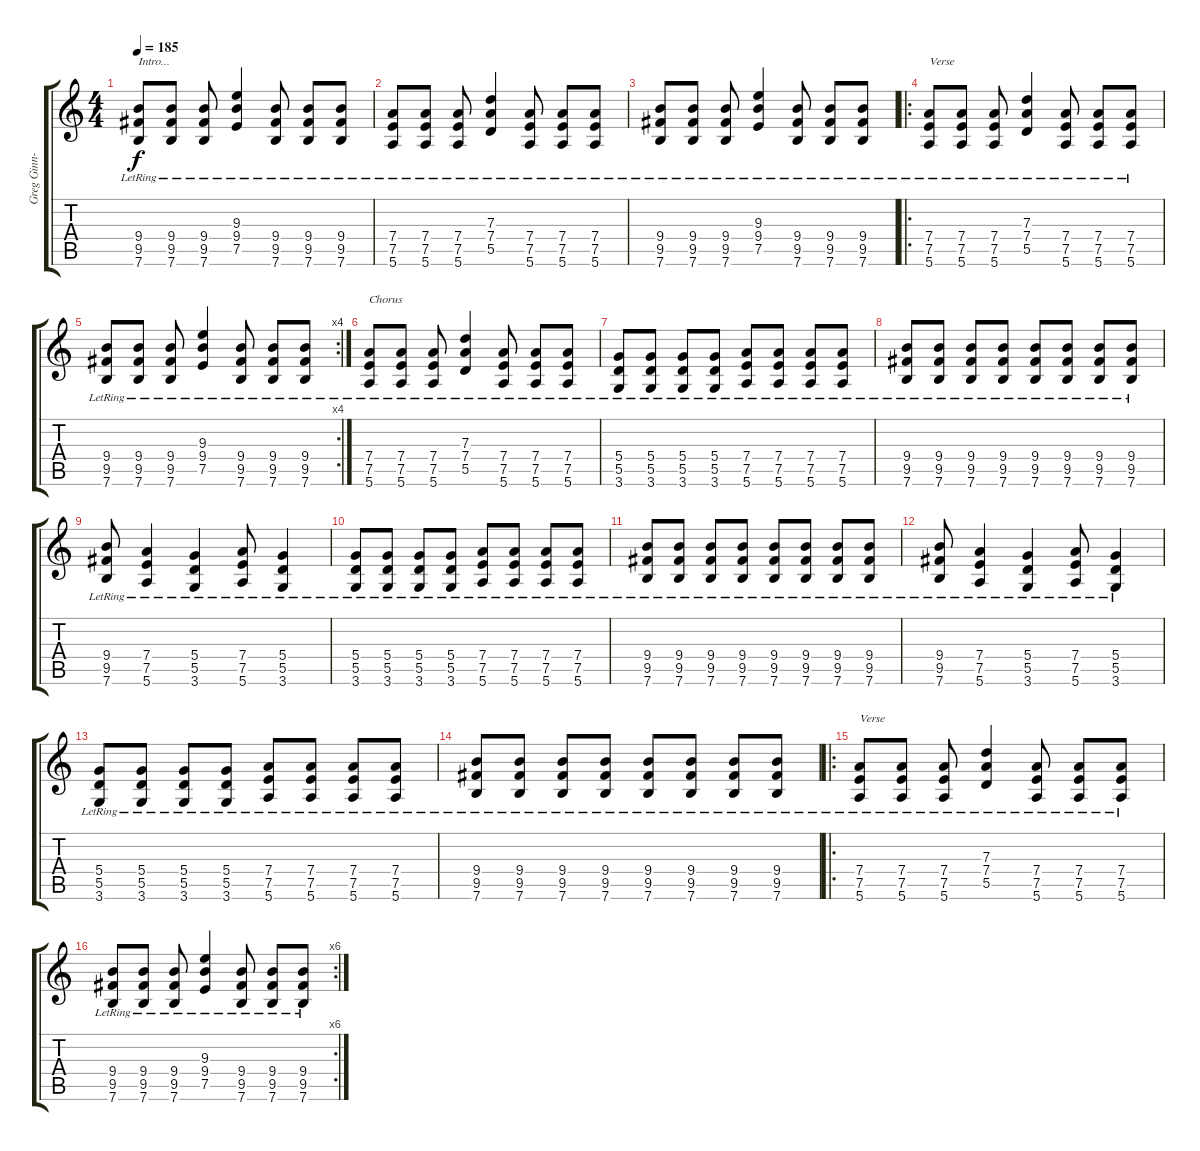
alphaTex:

\track ("Greg Ginn- Guitar" "Greg Ginn-") {instrument overdrivenguitar}
\staff {score tabs}
\tuning (E4 B3 G3 D3 A2 E2) {hide}
\ts (4 4)
\tempo 185
\clef g2
\ks c
(9.4{lr} 9.5{lr} 7.6{lr}).8{txt "Intro..." dy f instrument overdrivenguitar} (9.4{lr} 9.5{lr} 7.6{lr}).8 (9.4{lr} 9.5{lr} 7.6{lr}).8 (9.3 9.4{lr} 7.5{lr}).4 (9.4{lr} 9.5{lr} 7.6).8 (9.4{lr} 9.5{lr} 7.6{lr}).8 (9.4{lr} 9.5{lr} 7.6{lr}).8 |
(7.4{lr} 7.5{lr} 5.6{lr}).8 (7.4{lr} 7.5{lr} 5.6{lr}).8 (7.4{lr} 7.5{lr} 5.6{lr}).8 (7.3 7.4{lr} 5.5{lr}).4 (7.4{lr} 7.5{lr} 5.6).8 (7.4{lr} 7.5{lr} 5.6{lr}).8 (7.4{lr} 7.5{lr} 5.6{lr}).8 |
(9.4{lr} 9.5{lr} 7.6{lr}).8 (9.4{lr} 9.5{lr} 7.6{lr}).8 (9.4{lr} 9.5{lr} 7.6{lr}).8 (9.3 9.4{lr} 7.5{lr}).4 (9.4{lr} 9.5{lr} 7.6).8 (9.4{lr} 9.5{lr} 7.6{lr}).8 (9.4{lr} 9.5{lr} 7.6{lr}).8 |
\ro
(7.4{lr} 7.5{lr} 5.6{lr}).8{txt "Verse"} (7.4{lr} 7.5{lr} 5.6{lr}).8 (7.4{lr} 7.5{lr} 5.6{lr}).8 (7.3 7.4{lr} 5.5{lr}).4 (7.4{lr} 7.5{lr} 5.6).8 (7.4{lr} 7.5{lr} 5.6{lr}).8 (7.4{lr} 7.5{lr} 5.6{lr}).8 |
\rc 4
(9.4{lr} 9.5{lr} 7.6{lr}).8 (9.4{lr} 9.5{lr} 7.6{lr}).8 (9.4{lr} 9.5{lr} 7.6{lr}).8 (9.3 9.4{lr} 7.5{lr}).4 (9.4{lr} 9.5{lr} 7.6).8 (9.4{lr} 9.5{lr} 7.6{lr}).8 (9.4{lr} 9.5{lr} 7.6{lr}).8 |
(7.4{lr} 7.5{lr} 5.6{lr}).8{txt "Chorus"} (7.4{lr} 7.5{lr} 5.6{lr}).8 (7.4{lr} 7.5{lr} 5.6{lr}).8 (7.3 7.4{lr} 5.5{lr}).4 (7.4{lr} 7.5{lr} 5.6).8 (7.4{lr} 7.5{lr} 5.6{lr}).8 (7.4{lr} 7.5{lr} 5.6{lr}).8 |
(5.4{lr} 5.5{lr} 3.6{lr}).8 (5.4{lr} 5.5{lr} 3.6{lr}).8 (5.4{lr} 5.5{lr} 3.6{lr}).8 (5.4{lr} 5.5{lr} 3.6{lr}).8 (7.4{lr} 7.5{lr} 5.6{lr}).8 (7.4{lr} 7.5{lr} 5.6{lr}).8 (7.4{lr} 7.5{lr} 5.6{lr}).8 (7.4{lr} 7.5{lr} 5.6{lr}).8 |
(9.4{lr} 9.5{lr} 7.6{lr}).8 (9.4{lr} 9.5{lr} 7.6{lr}).8 (9.4{lr} 9.5{lr} 7.6{lr}).8 (9.4{lr} 9.5{lr} 7.6{lr}).8 (9.4{lr} 9.5{lr} 7.6{lr}).8 (9.4{lr} 9.5{lr} 7.6{lr}).8 (9.4{lr} 9.5{lr} 7.6{lr}).8 (9.4{lr} 9.5{lr} 7.6{lr}).8 |
(9.4{lr} 9.5{lr} 7.6{lr}).8 (7.4{lr} 7.5{lr} 5.6{lr}).4 (5.4{lr} 5.5{lr} 3.6{lr}).4 (7.4{lr} 7.5{lr} 5.6{lr}).8 (5.4{lr} 5.5{lr} 3.6{lr}).4 |
(5.4{lr} 5.5{lr} 3.6{lr}).8 (5.4{lr} 5.5{lr} 3.6{lr}).8 (5.4{lr} 5.5{lr} 3.6{lr}).8 (5.4{lr} 5.5{lr} 3.6{lr}).8 (7.4{lr} 7.5{lr} 5.6{lr}).8 (7.4{lr} 7.5{lr} 5.6{lr}).8 (7.4{lr} 7.5{lr} 5.6{lr}).8 (7.4{lr} 7.5{lr} 5.6{lr}).8 |
(9.4{lr} 9.5{lr} 7.6{lr}).8 (9.4{lr} 9.5{lr} 7.6{lr}).8 (9.4{lr} 9.5{lr} 7.6{lr}).8 (9.4{lr} 9.5{lr} 7.6{lr}).8 (9.4{lr} 9.5{lr} 7.6{lr}).8 (9.4{lr} 9.5{lr} 7.6{lr}).8 (9.4{lr} 9.5{lr} 7.6{lr}).8 (9.4{lr} 9.5{lr} 7.6{lr}).8 |
(9.4{lr} 9.5{lr} 7.6{lr}).8 (7.4{lr} 7.5{lr} 5.6{lr}).4 (5.4{lr} 5.5{lr} 3.6{lr}).4 (7.4{lr} 7.5{lr} 5.6{lr}).8 (5.4{lr} 5.5{lr} 3.6{lr}).4 |
(5.4{lr} 5.5{lr} 3.6{lr}).8 (5.4{lr} 5.5{lr} 3.6{lr}).8 (5.4{lr} 5.5{lr} 3.6{lr}).8 (5.4{lr} 5.5{lr} 3.6{lr}).8 (7.4{lr} 7.5{lr} 5.6{lr}).8 (7.4{lr} 7.5{lr} 5.6{lr}).8 (7.4{lr} 7.5{lr} 5.6{lr}).8 (7.4{lr} 7.5{lr} 5.6{lr}).8 |
(9.4{lr} 9.5{lr} 7.6{lr}).8 (9.4{lr} 9.5{lr} 7.6{lr}).8 (9.4{lr} 9.5{lr} 7.6{lr}).8 (9.4{lr} 9.5{lr} 7.6{lr}).8 (9.4{lr} 9.5{lr} 7.6{lr}).8 (9.4{lr} 9.5{lr} 7.6{lr}).8 (9.4{lr} 9.5{lr} 7.6{lr}).8 (9.4{lr} 9.5{lr} 7.6{lr}).8 |
\ro
(7.4{lr} 7.5{lr} 5.6{lr}).8{txt "Verse"} (7.4{lr} 7.5{lr} 5.6{lr}).8 (7.4{lr} 7.5{lr} 5.6{lr}).8 (7.3 7.4{lr} 5.5{lr}).4 (7.4{lr} 7.5{lr} 5.6).8 (7.4{lr} 7.5{lr} 5.6{lr}).8 (7.4{lr} 7.5{lr} 5.6{lr}).8 |
\rc 6
(9.4{lr} 9.5{lr} 7.6{lr}).8 (9.4{lr} 9.5{lr} 7.6{lr}).8 (9.4{lr} 9.5{lr} 7.6{lr}).8 (9.3 9.4{lr} 7.5{lr}).4 (9.4{lr} 9.5{lr} 7.6).8 (9.4{lr} 9.5{lr} 7.6{lr}).8 (9.4{lr} 9.5{lr} 7.6{lr}).8
